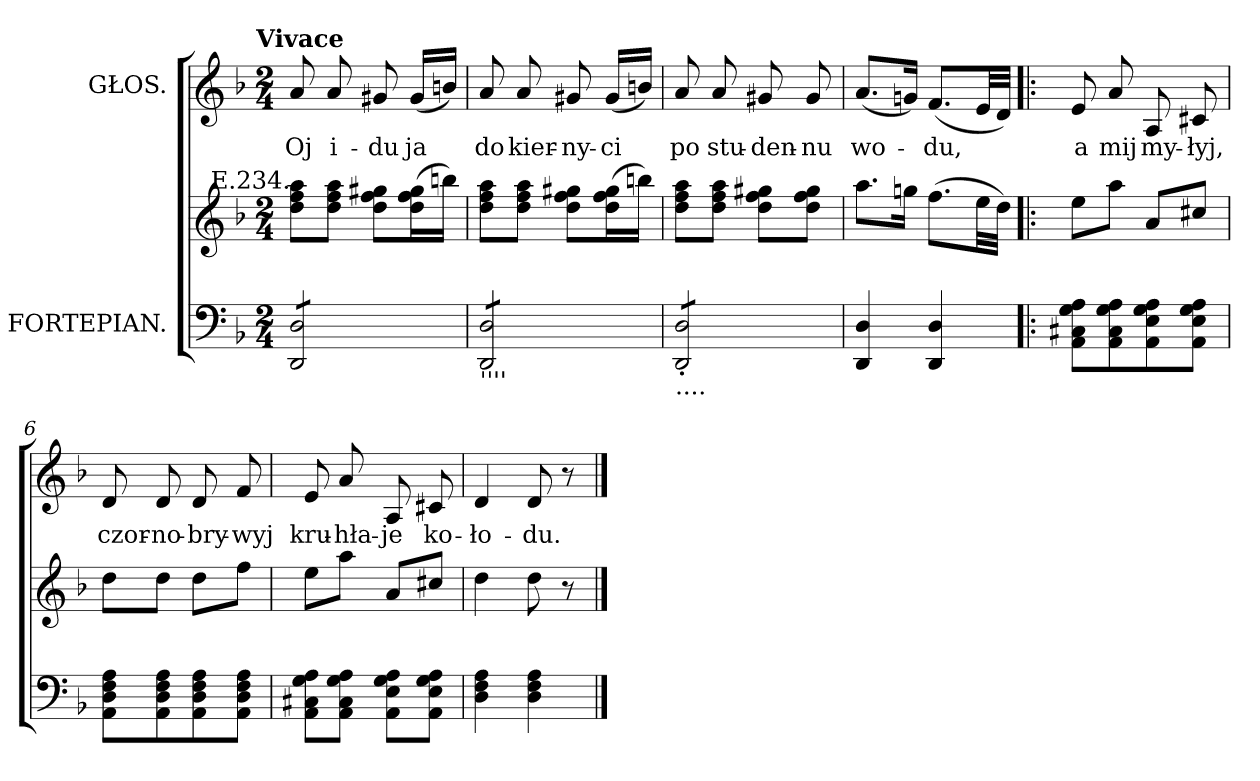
**kern	**kern	**kern	**text
*part2	*part2	*part1	*part1
*staff3	*staff2	*staff1	*staff1
*I"FORTEPIAN.	*	*I"GŁOS.	*
*clefF4	*clefG2	*clefG2	*
*k[b-]	*k[b-]	*k[b-]	*
*d:	*d:	*d:	*
!!LO:TX:omd:t=Vivace
*M2/4	*M2/4	*M2/4	*
*MM160	*MM160	*MM160	*
=1	=1	=1	=1
!	!LO:TX:a:rj:t=E.234.	!	!
!LO:TX:b:t=''''	!	!	!
*tremolo	*	*	*
8DD/ 8D/L	8dd\ 8ff\ 8aa\L	8a/	Oj
8DD/ 8D/	8dd\ 8ff\ 8aa\J	8a/	i-
8DD/ 8D/	8dd\ 8ff\ 8gg#X\L	8g#X/	-du
8DD/ 8D/J	(>16dd\ 16ff\ 16gg#\L	(<16g#/LL	ja
.	16bbn\JJ)	16bn\JJ)	.
=2	=2	=2	=2
!LO:TX:b:t=''''	!	!	!
8DD/ 8D/L	8dd\ 8ff\ 8aa\L	8a/	do
8DD/ 8D/	8dd\ 8ff\ 8aa\J	8a/	kier-
8DD/ 8D/	8dd\ 8ff\ 8gg#X\L	8g#X/	-ny-
8DD/ 8D/J	(>16dd\ 16ff\ 16gg#\L	(<16g#/LL	-ci
.	16bbn\JJ)	16bn\JJ)	.
=3	=3	=3	=3
!LO:TX:b:t=....	!	!	!
8DD'/ 8D'/L	8dd\ 8ff\ 8aa\L	8a/	po
8DD'/ 8D'/	8dd\ 8ff\ 8aa\J	8a/	stu-
8DD'/ 8D'/	8dd\ 8ff\ 8gg#X\L	8g#X/	-den-
8DD'/ 8D'/J	8dd\ 8ff\ 8gg#\J	8g#/	-nu
*Xtremolo	*	*	*
=4	=4	=4	=4
4DD/ 4D/	8.aa\L	(<8.a/L	wo-
.	16ggn\Jk	16gn/Jk)	.
4DD/ 4D/	(>8.ff\L	(<8.f/L	-du,
.	32ee\LL	32e/LL	.
.	32dd\JJJ)	32d/JJJ)	.
=5!|:	=5!|:	=5!|:	=5!|:
8AA\ 8C#X\ 8G\ 8A\L	8ee\L	8e/	a
8AA\ 8C#\ 8G\ 8A\	8aa\J	8a/	mij
8AA\ 8E\ 8G\ 8A\	8a/L	8A/	my-
8AA\ 8E\ 8G\ 8A\J	8cc#X/J	8c#X/	-łyj,
=6	=6	=6	=6
8AA\ 8D\ 8F\ 8A\L	8dd\L	8d/	czor-
8AA\ 8D\ 8F\ 8A\	8dd\J	8d/	-no-
8AA\ 8D\ 8F\ 8A\	8dd\L	8d/	-bry-
8AA\ 8D\ 8F\ 8A\J	8ff\J	8f/	-wyj
=7	=7	=7	=7
8AA\ 8C#X\ 8G\ 8A\L	8ee\L	8e/	kru-
8AA\ 8C#\ 8G\ 8A\J	8aa\J	8a/	-hła-
8AA\ 8E\ 8G\ 8A\L	8a/L	8A/	-je
8AA\ 8E\ 8G\ 8A\J	8cc#X/J	8c#X/	ko-
=8	=8	=8	=8
4D\ 4F\ 4A\	4dd\	4d/	-ło-
4D\ 4F\ 4A\	8dd\	8d/	-du.
.	8r	8r	.
==	==	==	==
*-	*-	*-	*-
